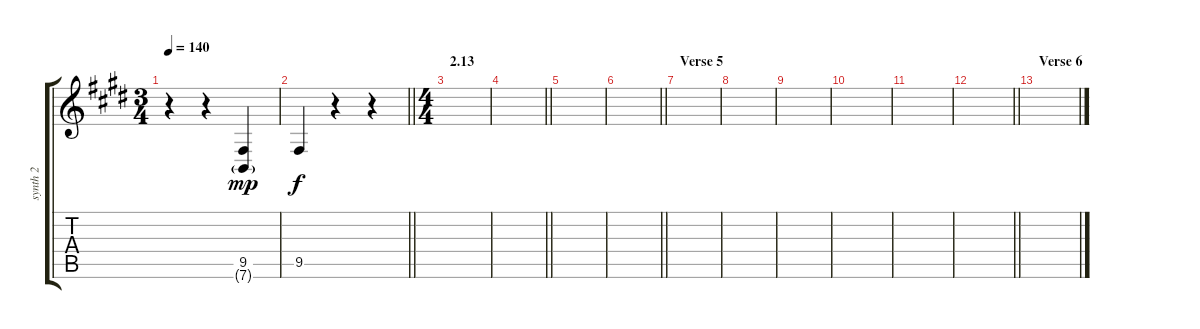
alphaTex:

\track ("synth 2" "synth 2") {instrument harmonica}
\staff {score tabs}
\tuning (E4 B3 G3 D3 A2 E2) {hide}
\ts (3 4)
\tempo 140
\clef g2
\ks e
r.4{dy f} r.4 (9.5 7.6{g}).4{dy mp} |
\barLineRight lightlight
9.5.4{dy f} r.4 r.4 |
\ts (4 4)
\section ("" "2.13")
|
\barLineRight lightlight
|
|
\barLineRight lightlight
|
\section ("" "Verse 5")
|
|
|
|
|
\barLineRight lightlight
|
\section ("" "Verse 6")
